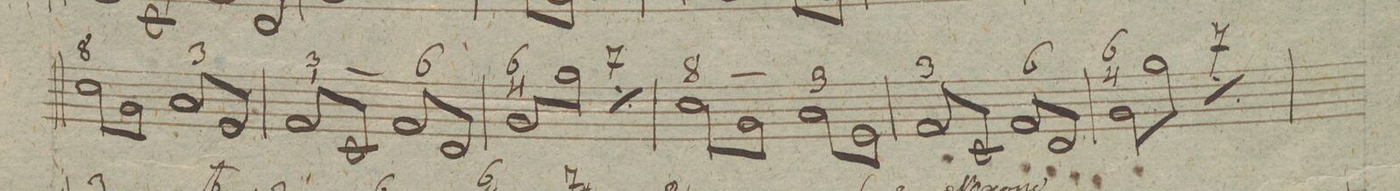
**kern	**fba	**dynam
*I"Organo	*	*
*clefF4	*	*
*k[f#c#g#d#]	*	*
*met(c|)	*	*
*M2/2	*	*
8E\L	8	.
8BB\	.	.
8E\	.	.
8BB\J	.	.
8C#/L	3	.
8GG#/	.	.
8C#/	.	.
8GG#/J	.	.
=38	=38	=38
8AA/L	3_ 1	.
8EE/	.	.
8AA/	.	.
8EE/J	.	.
8AA/L	6	.
8FF#/	.	.
8AA/	.	.
8FF#/J	.	.
=39	=39	=39
8BB/L	6 4	.
8B/	.	.
8BB\	.	.
8B\J	.	.
*rep	*	*
8BB/L	7	.
8B/	.	.
8BB\	.	.
8B\J	.	.
*Xrep	*	*
=40	=40	=40
8E\L	8_	.
8BB\	.	.
8E\	.	.
8BB\J	.	.
8C#\L	3	.
8GG#\	.	.
8C#\	.	.
8GG#\J	.	.
=41	=41	=41
8AA/L	3	.
8EE/	.	.
8AA/	.	.
8EE/J	.	.
8AA/L	6	.
8FF#/	.	.
8AA/	.	.
8FF#/J	.	.
=42	=42	=42
8BB\L	6 4	.
8B\	.	.
8BB\	.	.
8B\J	.	.
*rep	*	*
8BB\L	7	.
8B\	.	.
8BB\	.	.
8B\J	.	.
*Xrep	*	*
=43	=43	=43
*-	*-	*-
